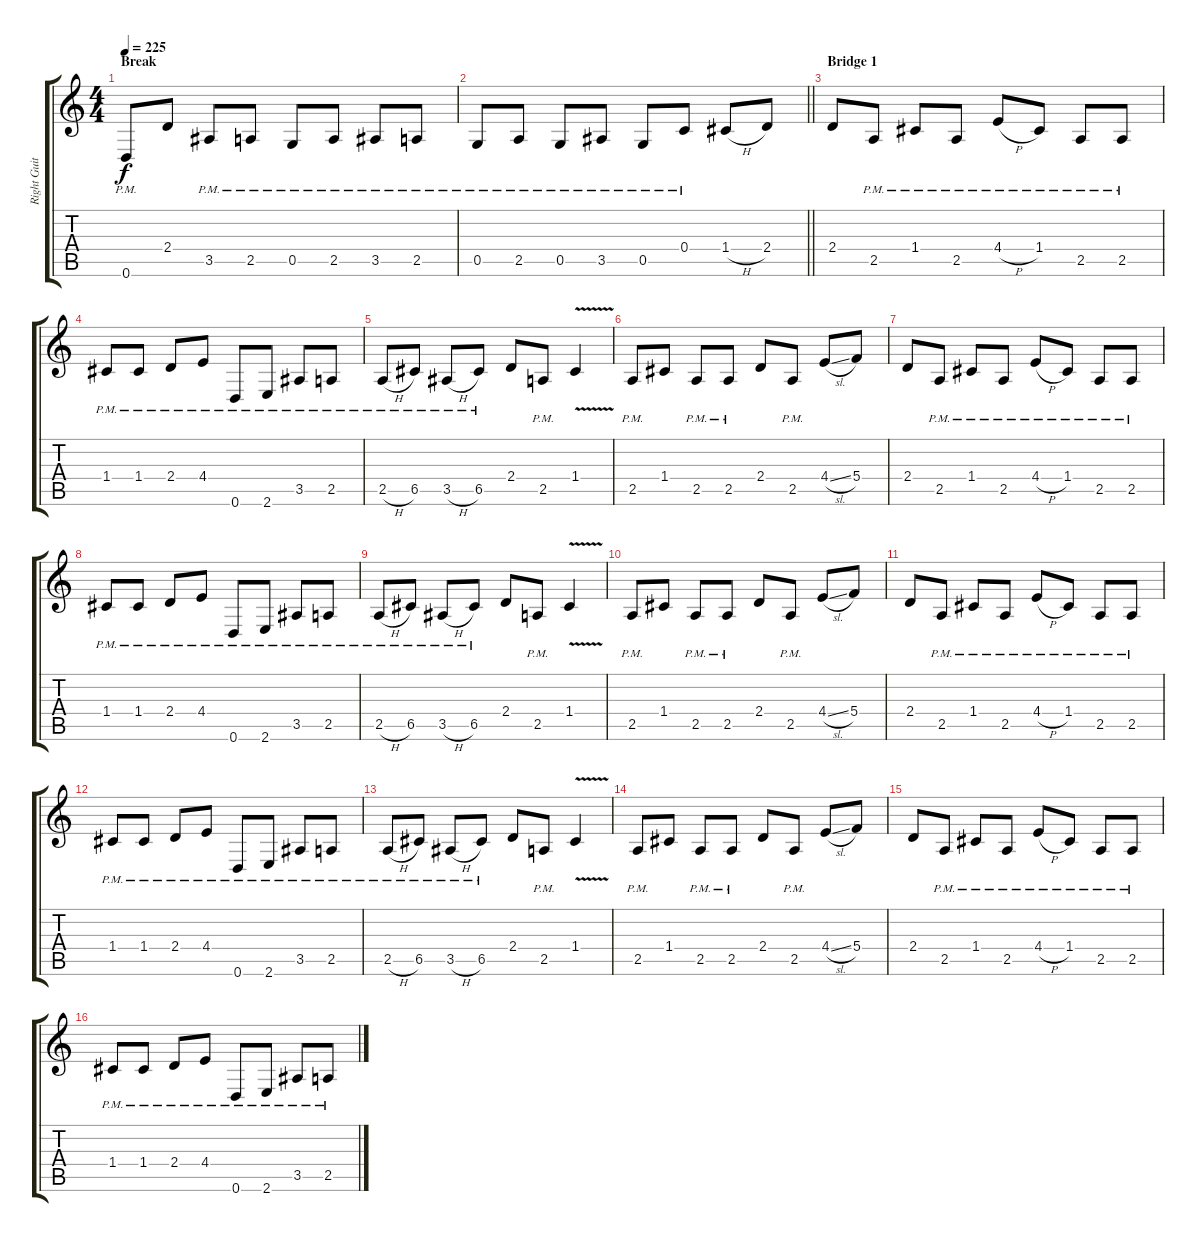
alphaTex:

\track ("Right Guitar" "Right Guit") {instrument distortionguitar}
\staff {score tabs}
\tuning (D4 A3 F3 C3 G2 D2) {hide}
\ts (4 4)
\section ("" "Break")
\tempo 225
\clef g2
\ks c
0.6{pm}.8{dy f} 2.4.8 3.5{pm}.8 2.5{pm}.8 0.5{pm}.8 2.5{pm}.8 3.5{pm}.8 2.5{pm}.8 |
\barLineRight lightlight
0.5{pm}.8 2.5{pm}.8 0.5{pm}.8 3.5{pm}.8 0.5{pm}.8 0.4{pm}.8 1.4{h}.8 2.4.8 |
\section ("" "Bridge 1")
2.4.8 2.5{pm}.8 1.4{pm}.8 2.5{pm}.8 4.4{h pm}.8 1.4{pm}.8 2.5{pm}.8 2.5{pm}.8 |
1.4{pm}.8 1.4{pm}.8 2.4{pm}.8 4.4{pm}.8 0.6{pm}.8 2.6{pm}.8 3.5{pm}.8 2.5{pm}.8 |
2.5{h pm}.8 6.5{pm}.8 3.5{h pm}.8 6.5{pm}.8 2.4.8 2.5{pm}.8 1.4{v}.4 |
2.5{pm}.8 1.4.8 2.5{pm}.8 2.5{pm}.8 2.4.8 2.5{pm}.8 4.4{sl}.8 5.4.8 |
2.4.8 2.5{pm}.8 1.4{pm}.8 2.5{pm}.8 4.4{h pm}.8 1.4{pm}.8 2.5{pm}.8 2.5{pm}.8 |
1.4{pm}.8 1.4{pm}.8 2.4{pm}.8 4.4{pm}.8 0.6{pm}.8 2.6{pm}.8 3.5{pm}.8 2.5{pm}.8 |
2.5{h pm}.8 6.5{pm}.8 3.5{h pm}.8 6.5{pm}.8 2.4.8 2.5{pm}.8 1.4{v}.4 |
2.5{pm}.8 1.4.8 2.5{pm}.8 2.5{pm}.8 2.4.8 2.5{pm}.8 4.4{sl}.8 5.4.8 |
2.4.8 2.5{pm}.8 1.4{pm}.8 2.5{pm}.8 4.4{h pm}.8 1.4{pm}.8 2.5{pm}.8 2.5{pm}.8 |
1.4{pm}.8 1.4{pm}.8 2.4{pm}.8 4.4{pm}.8 0.6{pm}.8 2.6{pm}.8 3.5{pm}.8 2.5{pm}.8 |
2.5{h pm}.8 6.5{pm}.8 3.5{h pm}.8 6.5{pm}.8 2.4.8 2.5{pm}.8 1.4{v}.4 |
2.5{pm}.8 1.4.8 2.5{pm}.8 2.5{pm}.8 2.4.8 2.5{pm}.8 4.4{sl}.8 5.4.8 |
2.4.8 2.5{pm}.8 1.4{pm}.8 2.5{pm}.8 4.4{h pm}.8 1.4{pm}.8 2.5{pm}.8 2.5{pm}.8 |
1.4{pm}.8 1.4{pm}.8 2.4{pm}.8 4.4{pm}.8 0.6{pm}.8 2.6{pm}.8 3.5{pm}.8 2.5{pm}.8
